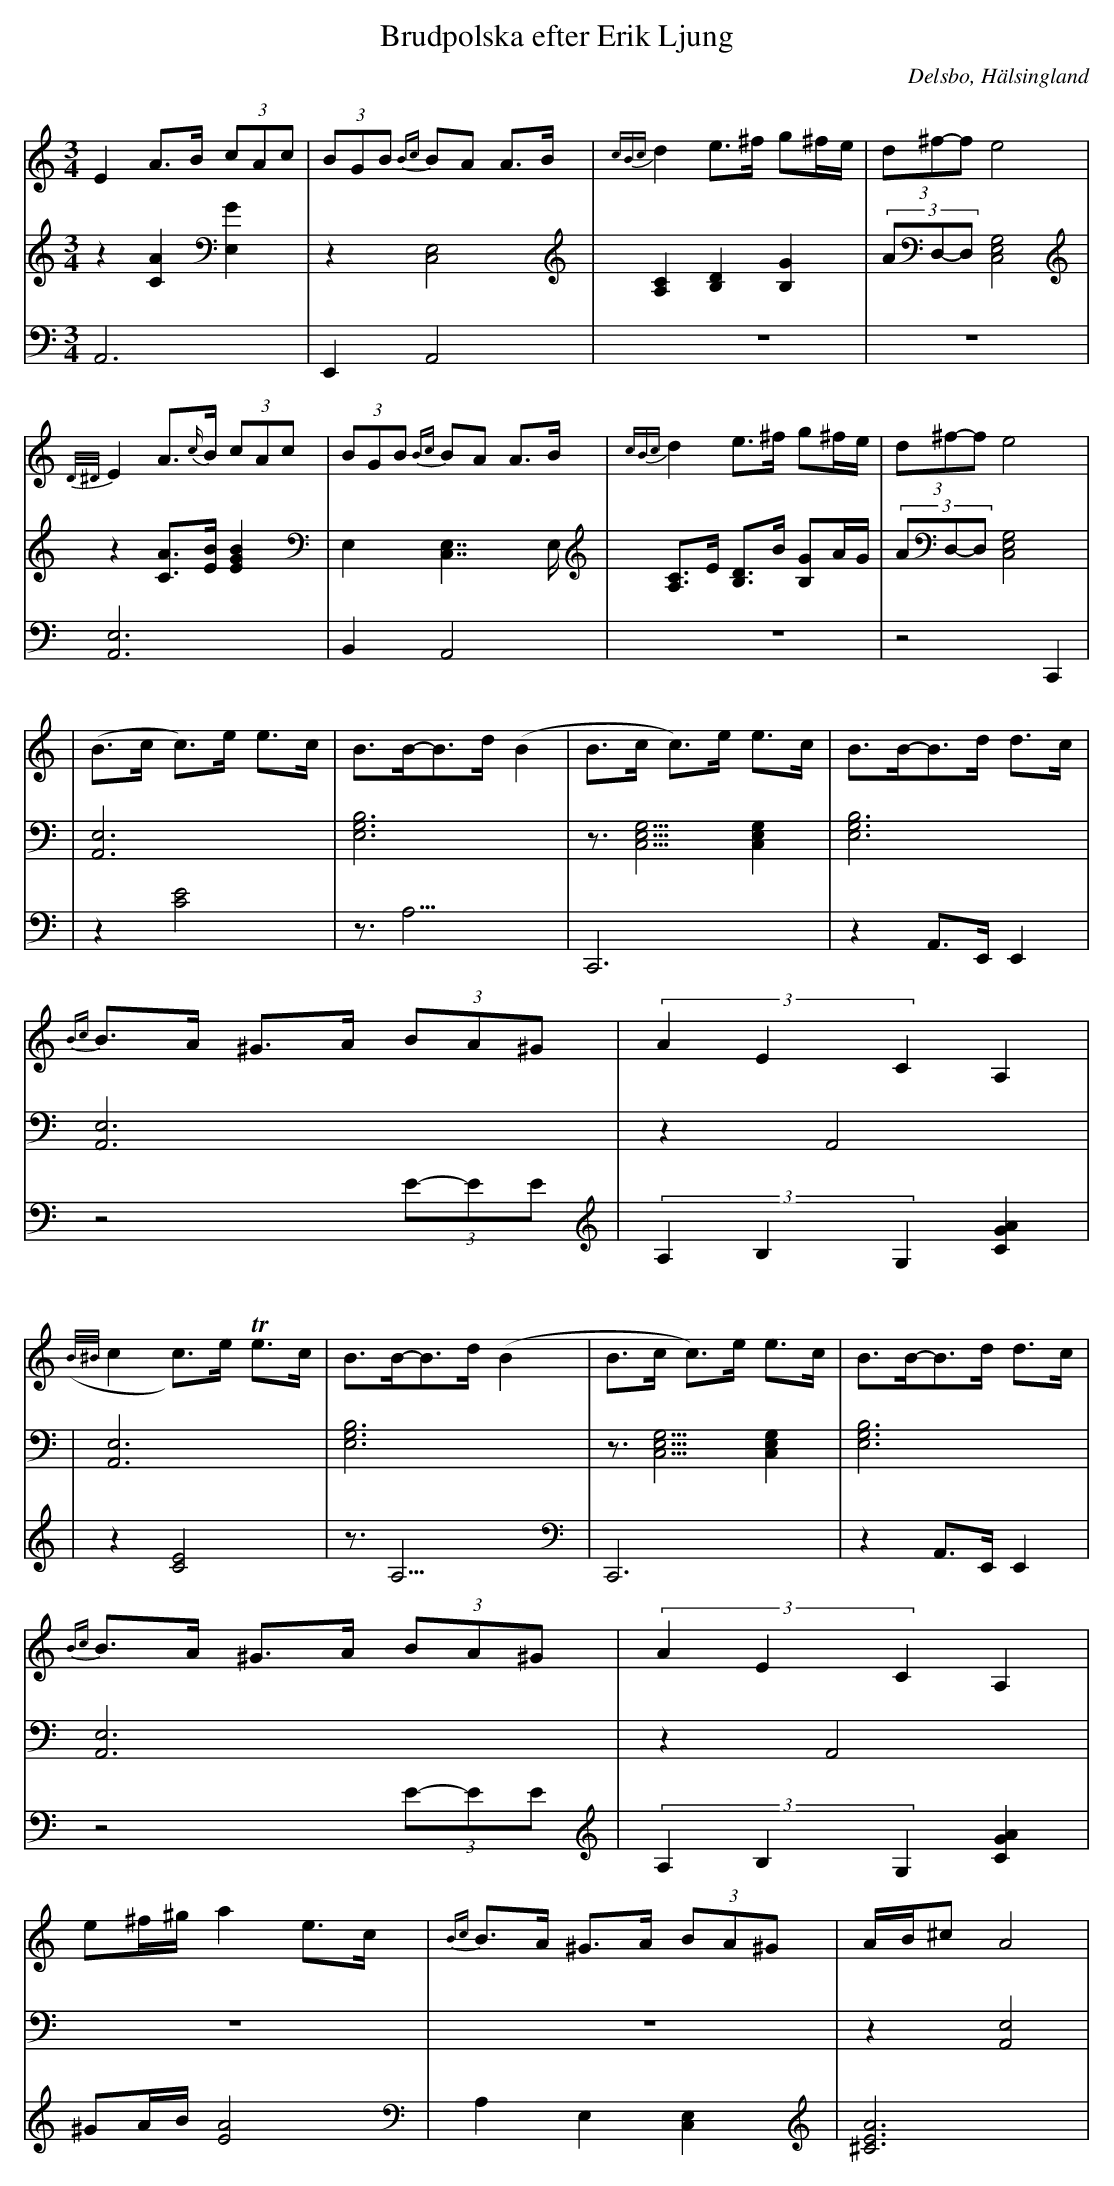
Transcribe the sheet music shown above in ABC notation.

X:1
T: Brudpolska efter Erik Ljung
Q: 105
O: Delsbo, Hälsingland
M: 3/4
L: 1/8
K: Am
V:1
V:2
V:3 =Merge
V:1
E2 A>B (3cAc| (3BGB {Bc}BA A>B|{cBc}d2 e>^f g^f/e/|(3d^f-f e4 |
{D/^D/}E2 A>{c/}B (3cAc| (3BGB {Bc}BA A>B|{cBc}d2 e>^f g^f/e/|(3d^f-f e4 |
|(B>c c)>e e>c|B>B-B>d (B2|B>c c)>e e>c|B>B-B>d d>c|
{Bc}B>A ^G>A (3BA^G|(3A2E2C2 A,2|
({B/^B/}c2 c)>e Te>c|B>B-B>d (B2|B>c c)>e e>c|B>B-B>d d>c|
{Bc}B>A ^G>A (3BA^G|(3A2E2C2 A,2|
e^f/^g/ a2 e>c|{Bc}B>A ^G>A (3BA^G|A/B/^c A4|
V:2
z2 [A2C2] [E,2G2]|z2 [C,4E,4]|[A,2C2] [B,2D2] [B,2G2]|(3AD,-D, [E,4G,4C,4]|
z2 [AC]>[BE] [B2E2G2]|E,2 [C,7/2E,7/2]E,/|[A,C]>E [B,D]>B [B,G]A/G/|(3AD,-D, [E,4G,4C,4]|
|[A,,6E,6]|[E,6G,6B,6]|z3/2[E,5/2G,5/2C,5/2] [E,2G,2C,2]|[E,6G,6B,6]|
[A,,6E,6]|z2 A,,4|
|[A,,6E,6]|[E,6G,6B,6]|z3/2[E,5/2G,5/2C,5/2] [E,2G,2C,2]|[E,6G,6B,6]|
[A,,6E,6]|z2 A,,4|
z6|z6|z2 [A,,4E,4]|
V:3
A,,6|E,,2 A,,4|z6|z6|
[A,,6E,6]|B,,2 A,,4|z6|z4  C,,2|
|z2 [C4E4]|z3<A,3|C,,6|z2 A,,>E,, E,,2|
z4 (3E-EE|(3A,2B,2G,2 [G2A2C2]|
|z2 [C4E4]|z3<A,3|C,,6|z2 A,,>E,, E,,2|
z4 (3E-EE|(3A,2B,2G,2 [G2A2C2]|
^GA/B/ [A4E4]|A,2 E,2 [C,2E,2]|[A6^C6E6]|
